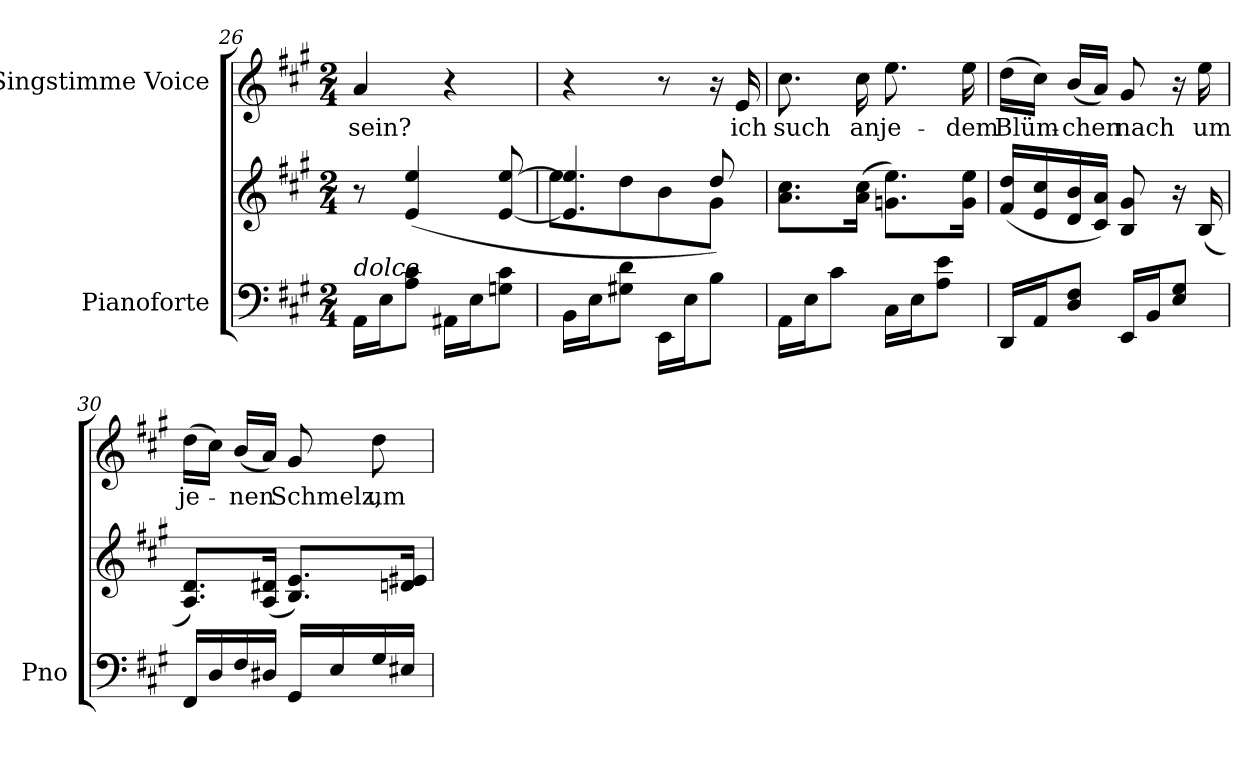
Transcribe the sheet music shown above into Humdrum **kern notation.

**kern	**kern	**kern	**text
*part2	*part2	*part1	*part1
*staff3	*staff2	*staff1	*staff1
*I"Pianoforte	*	*I"Singstimme Voice	*
*I'Pno	*	*	*
*clefF4	*clefG2	*clefG2	*
*k[f#c#g#]	*k[f#c#g#]	*k[f#c#g#]	*
*M2/4	*M2/4	*M2/4	*
=26	=26	=26	=26
!LO:TX:i:t=dolce	!	!	!
16AA\LL	8r	4a/	sein?
16E\J	.	.	.
8A\ 8c#\J	(4e/ 4ee/	.	.
16AA#X\LL	.	4r	.
16E\J	.	.	.
8Gn\ 8c#\J	[<8e/ [8ee/	.	.
=27	=27	=27	=27
*	*^	*	*
16BB\LL	4.e/] 4.ee/]	8ee\L	4r	.
16E\J	.	.	.	.
8G#X\ 8d\J	.	8dd\	.	.
16EE\LL	.	8b\	8r	.
16E\J	.	.	.	.
8B\J	8dd/)	8g#\J	16r	.
.	.	.	16e/	ich
*	*v	*v	*	*
=28	=28	=28	=28
16AA\LL	8.a\ 8.cc#\L	8.cc#\	such
16E\J	.	.	.
8c#\J	.	.	.
.	(16a\ 16cc#\Jk	16cc#\	an
16C#\LL	8.gn\ 8.ee\L)	8.ee\	je-
16E\J	.	.	.
8A\ 8e\J	.	.	.
.	16g\ 16ee\Jk	16ee\	-dem
=29	=29	=29	=29
16DD/LL	(16f#/ 16dd/LL	(16dd\LL	Blüm-
16AA/J	16e/ 16cc#/	16cc#\JJ)	.
8D/ 8F#/J	16d/ 16b/	(16b/LL	-chen
.	16c#/ 16a/JJ)	16a/JJ)	.
16EE/LL	8B/ 8g#/	8g#/	nach
16BB/J	.	.	.
8E/ 8G#/J	16r	16r	.
.	(16B/	16ee\	um
=30	=30	=30	=30
16FF#/LL	8.A/ 8.d/L)	(16dd\LL	je-
16D/	.	16cc#\JJ)	.
16F#/	.	(16b/LL	-nen
16D#X/JJ	(16A/ 16d#X/Jk	16a/JJ)	.
16GG#/LL	8.B/ 8.e/L)	8g#/	Schmelz,
16E/	.	.	.
16G#/	.	8dd\	um
16E#X/JJ	16dn/ 16e#X/Jk	.	.
=	=	=	=
*-	*-	*-	*-
